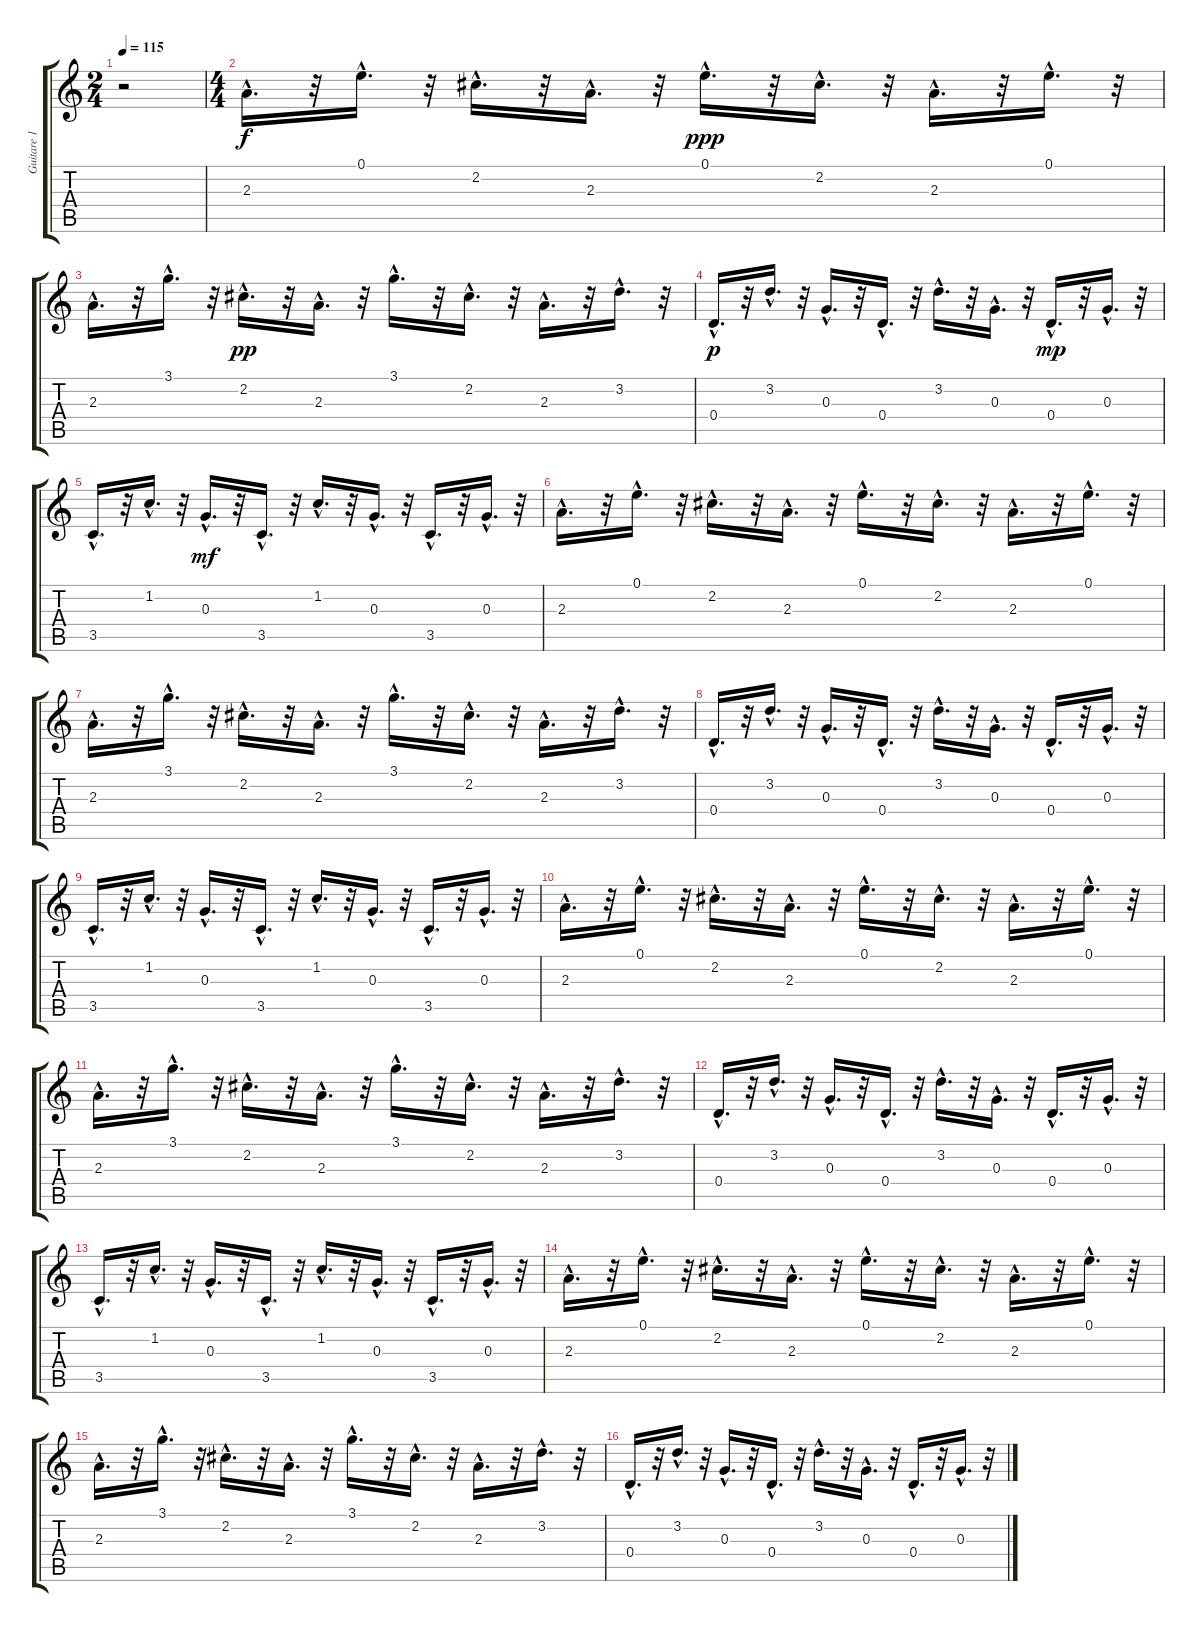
\track ("Guitare 1" "Guitare 1") {instrument acousticguitarnylon}
\staff {score tabs}
\tuning (E4 B3 G3 D3 A2 E2) {hide}
\ts (2 4)
\tempo 115
\clef g2
\ks c
r.2{dy f instrument acousticguitarnylon} |
\ts (4 4)
2.3{hac}.16{d} r.32 0.1{hac}.16{d} r.32 2.2{hac}.16{d} r.32 2.3{hac}.16{d} r.32 0.1{hac}.16{d dy ppp} r.32 2.2{hac}.16{d} r.32 2.3{hac}.16{d} r.32 0.1{hac}.16{d} r.32 |
2.3{hac}.16{d} r.32 3.1{hac}.16{d} r.32 2.2{hac}.16{d dy pp} r.32 2.3{hac}.16{d} r.32 3.1{hac}.16{d} r.32 2.2{hac}.16{d} r.32 2.3{hac}.16{d} r.32 3.2{hac}.16{d} r.32 |
0.4{hac}.16{d dy p} r.32 3.2{hac}.16{d} r.32 0.3{hac}.16{d} r.32 0.4{hac}.16{d} r.32 3.2{hac}.16{d} r.32 0.3{hac}.16{d} r.32 0.4{hac}.16{d dy mp} r.32 0.3{hac}.16{d} r.32 |
3.5{hac}.16{d} r.32 1.2{hac}.16{d} r.32 0.3{hac}.16{d dy mf} r.32 3.5{hac}.16{d} r.32 1.2{hac}.16{d} r.32 0.3{hac}.16{d} r.32 3.5{hac}.16{d} r.32 0.3{hac}.16{d} r.32 |
2.3{hac}.16{d} r.32 0.1{hac}.16{d} r.32 2.2{hac}.16{d} r.32 2.3{hac}.16{d} r.32 0.1{hac}.16{d} r.32 2.2{hac}.16{d} r.32 2.3{hac}.16{d} r.32 0.1{hac}.16{d} r.32 |
2.3{hac}.16{d} r.32 3.1{hac}.16{d} r.32 2.2{hac}.16{d} r.32 2.3{hac}.16{d} r.32 3.1{hac}.16{d} r.32 2.2{hac}.16{d} r.32 2.3{hac}.16{d} r.32 3.2{hac}.16{d} r.32 |
0.4{hac}.16{d} r.32 3.2{hac}.16{d} r.32 0.3{hac}.16{d} r.32 0.4{hac}.16{d} r.32 3.2{hac}.16{d} r.32 0.3{hac}.16{d} r.32 0.4{hac}.16{d} r.32 0.3{hac}.16{d} r.32 |
3.5{hac}.16{d} r.32 1.2{hac}.16{d} r.32 0.3{hac}.16{d} r.32 3.5{hac}.16{d} r.32 1.2{hac}.16{d} r.32 0.3{hac}.16{d} r.32 3.5{hac}.16{d} r.32 0.3{hac}.16{d} r.32 |
2.3{hac}.16{d} r.32 0.1{hac}.16{d} r.32 2.2{hac}.16{d} r.32 2.3{hac}.16{d} r.32 0.1{hac}.16{d} r.32 2.2{hac}.16{d} r.32 2.3{hac}.16{d} r.32 0.1{hac}.16{d} r.32 |
2.3{hac}.16{d} r.32 3.1{hac}.16{d} r.32 2.2{hac}.16{d} r.32 2.3{hac}.16{d} r.32 3.1{hac}.16{d} r.32 2.2{hac}.16{d} r.32 2.3{hac}.16{d} r.32 3.2{hac}.16{d} r.32 |
0.4{hac}.16{d} r.32 3.2{hac}.16{d} r.32 0.3{hac}.16{d} r.32 0.4{hac}.16{d} r.32 3.2{hac}.16{d} r.32 0.3{hac}.16{d} r.32 0.4{hac}.16{d} r.32 0.3{hac}.16{d} r.32 |
3.5{hac}.16{d} r.32 1.2{hac}.16{d} r.32 0.3{hac}.16{d} r.32 3.5{hac}.16{d} r.32 1.2{hac}.16{d} r.32 0.3{hac}.16{d} r.32 3.5{hac}.16{d} r.32 0.3{hac}.16{d} r.32 |
2.3{hac}.16{d} r.32 0.1{hac}.16{d} r.32 2.2{hac}.16{d} r.32 2.3{hac}.16{d} r.32 0.1{hac}.16{d} r.32 2.2{hac}.16{d} r.32 2.3{hac}.16{d} r.32 0.1{hac}.16{d} r.32 |
2.3{hac}.16{d} r.32 3.1{hac}.16{d} r.32 2.2{hac}.16{d} r.32 2.3{hac}.16{d} r.32 3.1{hac}.16{d} r.32 2.2{hac}.16{d} r.32 2.3{hac}.16{d} r.32 3.2{hac}.16{d} r.32 |
0.4{hac}.16{d} r.32 3.2{hac}.16{d} r.32 0.3{hac}.16{d} r.32 0.4{hac}.16{d} r.32 3.2{hac}.16{d} r.32 0.3{hac}.16{d} r.32 0.4{hac}.16{d} r.32 0.3{hac}.16{d} r.32
